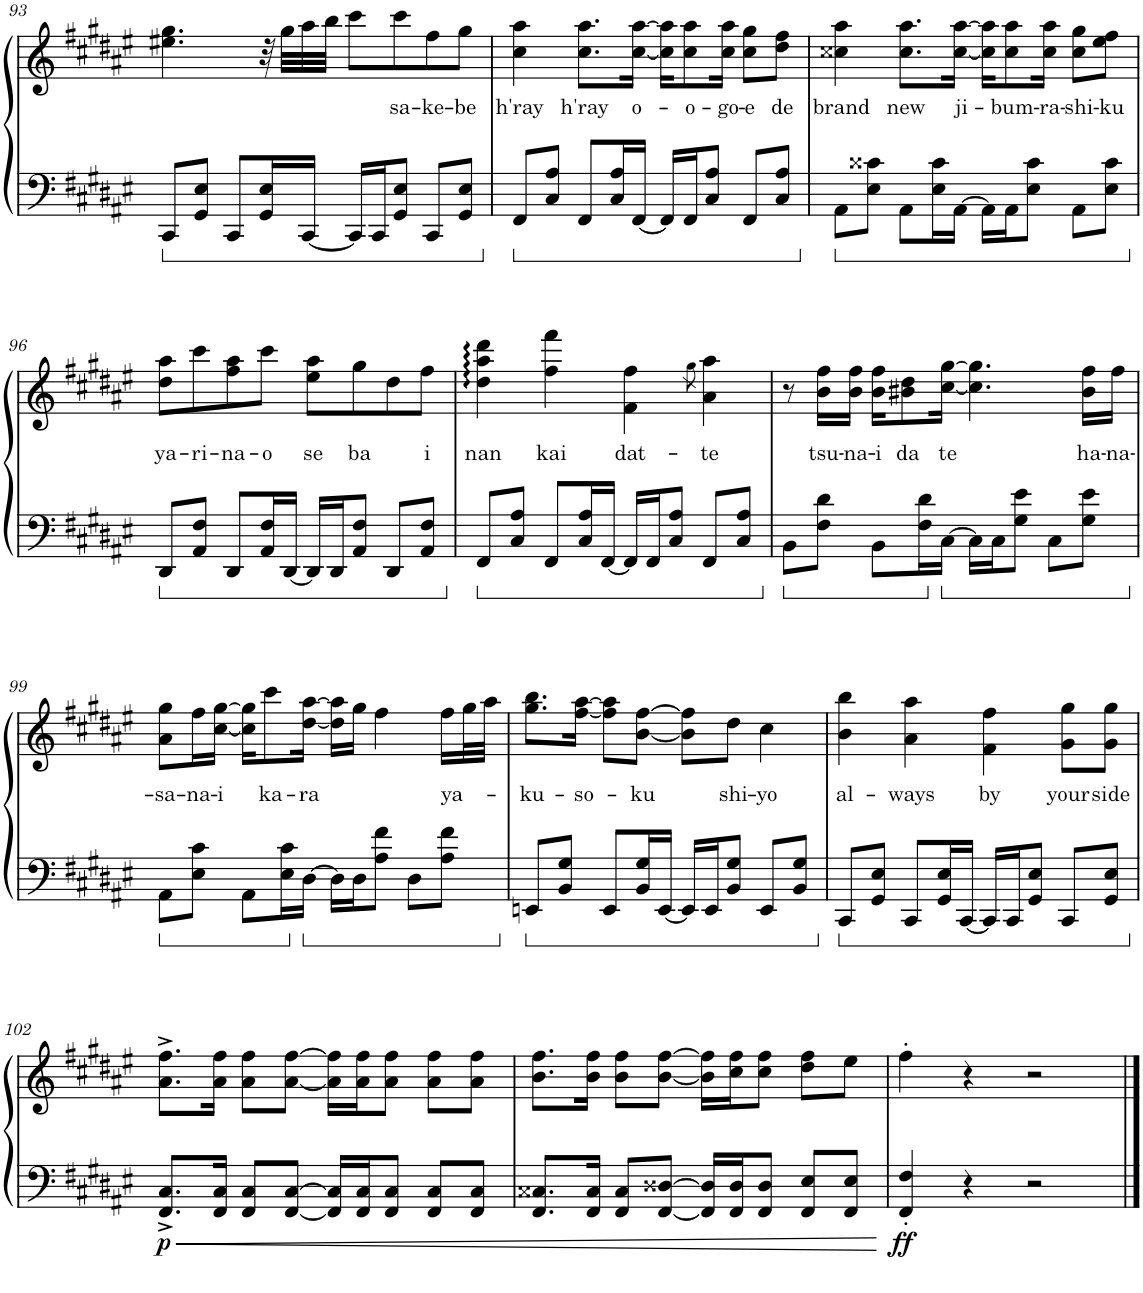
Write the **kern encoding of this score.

**kern	**kern	**text	**dynam
*part1	*part1	*part1	*part1
*staff2	*staff1	*staff1	*staff1/2
*I"Piano	*	*	*
*I'Pno.	*	*	*
!!LO:PB:g=z
*clefF4	*clefG2	*	*
*k[f#c#g#d#a#e#]	*k[f#c#g#d#a#e#]	*	*
*M4/4	*M4/4	*	*
=93	=93	=93	=93
8CC#/L	4.ee#X\ 4.gg#\	.	.
8GG#/ 8E#/J	.	.	.
8CC#/L	.	.	.
16GG#/ 16E#/L	32r	.	.
.	32gg#\LLL	.	.
[16CC#/JJ	32aa#\	.	.
.	32bb\JJJ	.	.
16CC#/LL]	8ccc#\L	.	.
16CC#/J	.	.	.
!	!	!LO:LY:b	!
8GG#/ 8E#/J	8ccc#\	sa-	.
!	!	!LO:LY:b	!
8CC#/L	8ff#\	-ke-	.
!	!	!LO:LY:b	!
8GG#/ 8E#/J	8gg#\J	-be	.
=94	=94	=94	=94
!	!	!LO:LY:b	!
8FF#/L	4cc#\ 4aa#\	h'ray	.
8C#/ 8A#/J	.	.	.
!	!	!LO:LY:b	!
8FF#/L	8.cc#\ 8.aa#\L	h'ray	.
16C#/ 16A#/L	.	.	.
!	!	!LO:LY:b	!
[16FF#/JJ	[16cc#\ [16aa#\Jk	o-	.
16FF#/LL]	16cc#\] 16aa#\]KL	.	.
!	!	!LO:LY:b	!
16FF#/J	8cc#\ 8aa#\	-o-	.
8C#/ 8A#/J	.	.	.
!	!	!LO:LY:b	!
.	16cc#\ 16aa#\Jk	-go-	.
!	!	!LO:LY:b	!
8FF#/L	8cc#\ 8gg#\L	-e	.
!	!	!LO:LY:b	!
8C#/ 8A#/J	8dd#\ 8ff#\J	de	.
=95	=95	=95	=95
!	!	!LO:LY:b	!
8AA#\L	4cc##X\ 4aa#\	brand	.
8E#\ 8c##X\J	.	.	.
!	!	!LO:LY:b	!
8AA#\L	8.cc##\ 8.aa#\L	new	.
16E#\ 16c##\L	.	.	.
!	!	!LO:LY:b	!
[16AA#\JJ	[16cc##\ [16aa#\Jk	ji-	.
16AA#\LL]	16cc##\] 16aa#\]KL	.	.
!	!	!LO:LY:b	!
16AA#\J	8cc##\ 8aa#\	-bum-	.
8E#\ 8c##\J	.	.	.
!	!	!LO:LY:b	!
.	16cc##\ 16aa#\Jk	-ra-	.
!	!	!LO:LY:b	!
8AA#\L	8cc##\ 8gg#\L	-shi-	.
!	!	!LO:LY:b	!
8E#\ 8c##\J	8ee#\ 8ff#\J	-ku	.
!!LO:LB:g=z
=96	=96	=96	=96
!	!	!LO:LY:b	!
8DD#/L	8dd#\ 8aa#\L	ya-	.
!	!	!LO:LY:b	!
8AA#/ 8F#/J	8ccc#\	-ri-	.
!	!	!LO:LY:b	!
8DD#/L	8ff#\ 8aa#\	-na-	.
!	!	!LO:LY:b	!
16AA#/ 16F#/L	8ccc#\J	-o	.
[16DD#/JJ	.	.	.
!	!	!LO:LY:b	!
16DD#/LL]	8ee#\ 8aa#\L	se	.
16DD#/J	.	.	.
!	!	!LO:LY:b	!
8AA#/ 8F#/J	8gg#\	ba	.
8DD#/L	8dd#\	.	.
!	!	!LO:LY:b	!
8AA#/ 8F#/J	8ff#\J	i	.
=97	=97	=97	=97
!	!	!LO:LY:b	!
8FF#/L	4dd#\ 4aa#\ 4ddd#\	nan	.
8C#/ 8A#/J	.	.	.
!	!	!LO:LY:b	!
8FF#/L	4ff#\ 4fff#\	kai	.
16C#/ 16A#/L	.	.	.
[16FF#/JJ	.	.	.
!	!	!LO:LY:b	!
16FF#/LL]	4f#\ 4ff#\	dat-	.
16FF#/J	.	.	.
8C#/ 8A#/J	.	.	.
.	8qgg#\	.	.
!	!	!LO:LY:b	!
8FF#/L	4a#\ 4aa#\	-te	.
8C#/ 8A#/J	.	.	.
=98	=98	=98	=98
8BB\L	8r	.	.
!	!	!LO:LY:b	!
8F#\ 8d#\J	16b\ 16ff#\LL	tsu-	.
!	!	!LO:LY:b	!
.	16b\ 16ff#\JJ	-na-	.
!	!	!LO:LY:b	!
8BB\L	16b\ 16ff#\KL	-i	.
!	!	!LO:LY:b	!
.	8b#X\ 8dd#\	da	.
16F#\ 16d#\L	.	.	.
!	!	!LO:LY:b	!
[16C#\JJ	[16cc#\ [16gg#\Jk	te	.
16C#\LL]	4.cc#\] 4.gg#\]	.	.
16C#\J	.	.	.
8G#\ 8e#\J	.	.	.
8C#\L	.	.	.
!	!	!LO:LY:b	!
8G#\ 8e#\J	16b#\ 16ff#\LL	ha-	.
!	!	!LO:LY:b	!
.	16ff#\JJ	-na-	.
!!LO:LB:g=z
=99	=99	=99	=99
!	!	!LO:LY:b	!
8AA#\L	8a#\ 8gg#\L	-sa-	.
!	!	!LO:LY:b	!
8E#\ 8c#\J	16ff#\L	-na-	.
!	!	!LO:LY:b	!
.	[16cc#\ [16gg#\JJ	-i	.
8AA#\L	16cc#\] 16gg#\]KL	.	.
!	!	!LO:LY:b	!
.	8ccc#\	ka-	.
16E#\ 16c#\L	.	.	.
!	!	!LO:LY:b	!
[16D#\JJ	[16dd#\ [16aa#\Jk	-ra	.
16D#\LL]	16dd#\] 16aa#\]LL	.	.
16D#\J	16gg#\JJ	.	.
8A#\ 8f#\J	4ff#\	.	.
8D#\L	.	.	.
!	!	!LO:LY:b	!
8A#\ 8f#\J	16ff#\LL	ya-	.
.	32gg#\L	.	.
.	32aa#\JJJ	.	.
=100	=100	=100	=100
!	!	!LO:LY:b	!
8EEn/L	8.gg#\ 8.bb\L	-ku-	.
8BB/ 8G#/J	.	.	.
!	!	!LO:LY:b	!
.	[16ff#\ [16aa#\Jk	-so-	.
8EE/L	8ff#\] 8aa#\]L	.	.
!	!	!LO:LY:b	!
16BB/ 16G#/L	[8b\ [8ff#\J	-ku	.
[16EE/JJ	.	.	.
16EE/LL]	8b\] 8ff#\]L	.	.
16EE/J	.	.	.
!	!	!LO:LY:b	!
8BB/ 8G#/J	8dd#\J	shi-	.
!	!	!LO:LY:b	!
8EE/L	4cc#\	-yo	.
8BB/ 8G#/J	.	.	.
=101	=101	=101	=101
!	!	!LO:LY:b	!
8CC#/L	4b\ 4bb\	al-	.
8GG#/ 8E#/J	.	.	.
!	!	!LO:LY:b	!
8CC#/L	4a#\ 4aa#\	-ways	.
16GG#/ 16E#/L	.	.	.
[16CC#/JJ	.	.	.
!	!	!LO:LY:b	!
16CC#/LL]	4f#\ 4ff#\	by	.
16CC#/J	.	.	.
8GG#/ 8E#/J	.	.	.
!	!	!LO:LY:b	!
8CC#/L	8g#\ 8gg#\L	your	.
!	!	!LO:LY:b	!
8GG#/ 8E#/J	8g#\ 8gg#\J	side	.
!!LO:LB:g=z
=102	=102	=102	=102
!	!	!	!LO:DY:b=2
8.FF#/^ 8.C#/^L	8.a#\^ 8.ff#\^L	.	p
16FF#/ 16C#/Jk	16a#\ 16ff#\Jk	.	.
8FF#/ 8C#/L	8a#\ 8ff#\L	.	.
[8FF#/ [8C#/J	[8a#\ [8ff#\J	.	.
16FF#/] 16C#/]LL	16a#\] 16ff#\]LL	.	.
16FF#/ 16C#/J	16a#\ 16ff#\J	.	.
8FF#/ 8C#/J	8a#\ 8ff#\J	.	.
8FF#/ 8C#/L	8a#\ 8ff#\L	.	.
8FF#/ 8C#/J	8a#\ 8ff#\J	.	.
=103	=103	=103	=103
8.FF#/ 8.C##X/L	8.b\ 8.ff#\L	.	.
16FF#/ 16C##/Jk	16b\ 16ff#\Jk	.	.
8FF#/ 8C##/L	8b\ 8ff#\L	.	.
[8FF#/ [8D##X/J	[8b\ [8ff#\J	.	.
16FF#/] 16D##/]LL	16b\] 16ff#\]LL	.	.
16FF#/ 16D##/J	16cc#\ 16ff#\J	.	.
8FF#/ 8D##/J	8cc#\ 8ff#\J	.	.
8FF#/ 8E#/L	8dd#\ 8ff#\L	.	.
8FF#/ 8E#/J	8ee#\J	.	.
=104	=104	=104	=104
!	!	!	!LO:DY:b=2
4FF#/' 4F#/'	4ff#'\	.	ff
4r	4r	.	.
2r	2r	.	.
==	==	==	==
*-	*-	*-	*-
